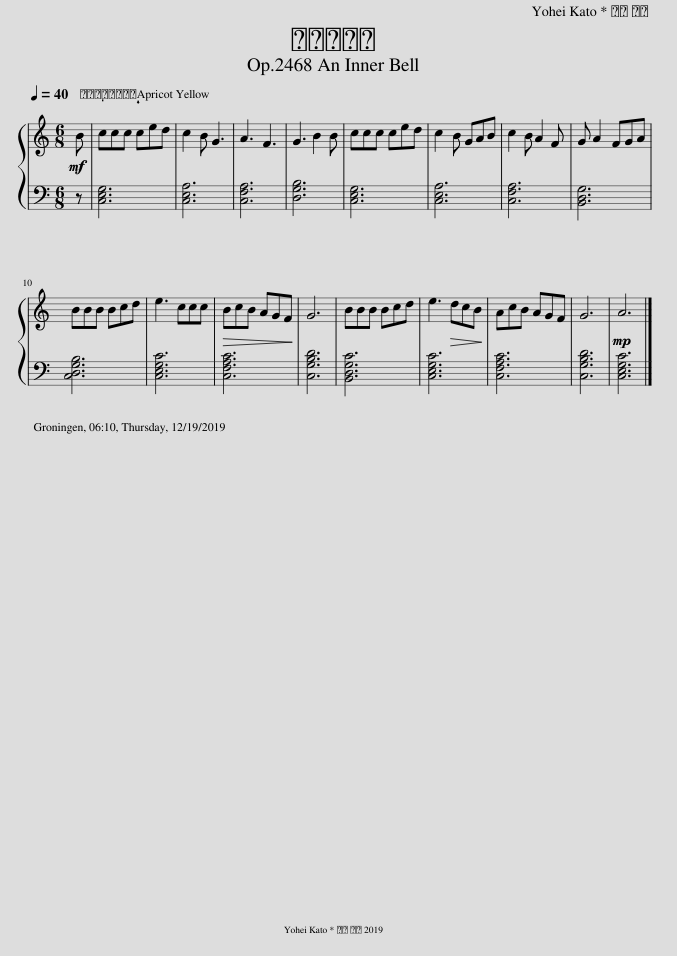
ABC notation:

X:1
%%score { 1 | 2 }
L:1/8
Q:1/4=40
M:6/8
I:linebreak $
K:C
V:1 treble
V:2 bass
V:1
!mf! B | ccc ced | c2 B G3 | A3 F3 | G3 B2 B | %5
 ccc ced | c2 B GAB | c2 B A2 F | G A2 FGA |$ BBB Bcd | %10
 e3 ccc |!>(! BcB AGF!>)! | G6 | BBB Bcd | e3!>(! dcB!>)! | %15
 AcB AGF | G6 |!mp! A6 |] %18
V:2
 z | [C,E,G,]6 | [C,E,A,]6 | [C,F,A,]6 | [D,G,B,]6 | %5
 [C,E,G,]6 | [C,E,A,]6 | [C,F,A,]6 | [B,,D,G,]6 |$ [C,D,G,B,]6 | %10
 [C,E,G,C]6 | [C,F,A,C]6 | [C,G,B,D]6 | [B,,D,G,C]6 | [C,E,G,C]6 | %15
 [C,F,A,C]6 | [C,G,B,D]6 | [C,E,G,C]6 |] %18
